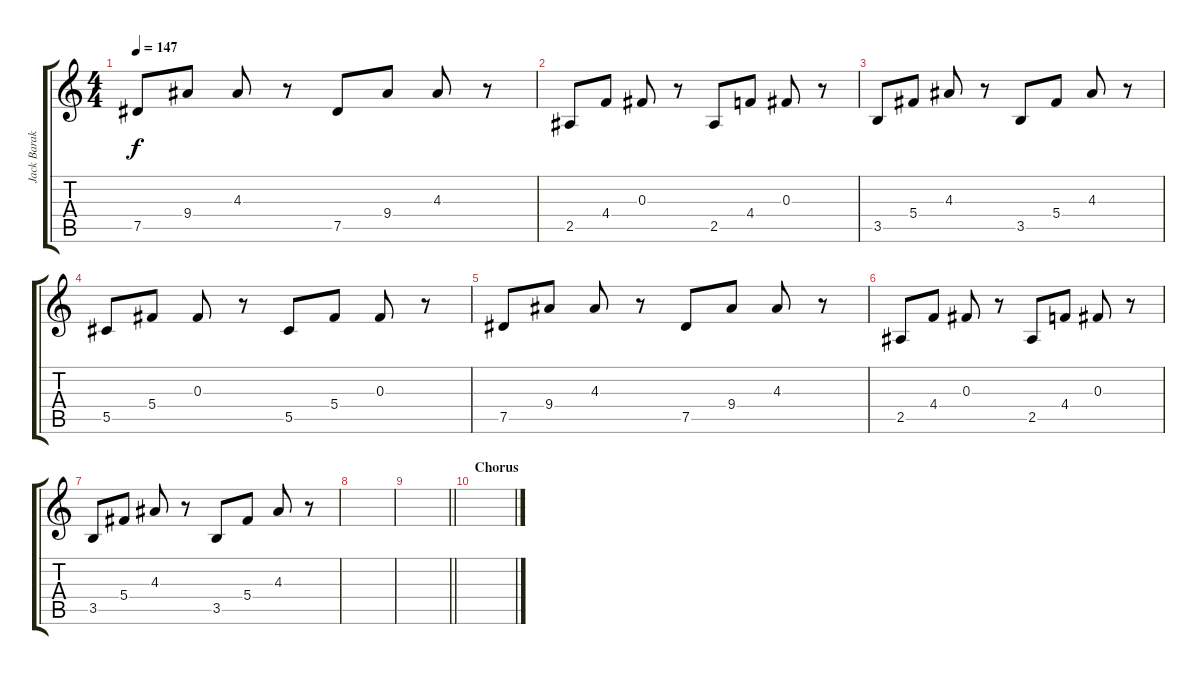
\track ("Jack Barakat (Guitar)" "Jack Barak") {instrument electricguitarjazz}
\staff {score tabs}
\tuning (Eb4 Bb3 Gb3 Db3 Ab2 Eb2) {hide}
\ts (4 4)
\tempo 147
\clef g2
\ks c
7.5.8{dy f} 9.4.8 4.3.8 r.8 7.5.8 9.4.8 4.3.8 r.8 |
2.5.8 4.4.8 0.3.8 r.8 2.5.8 4.4.8 0.3.8 r.8 |
3.5.8 5.4.8 4.3.8 r.8 3.5.8 5.4.8 4.3.8 r.8 |
5.5.8 5.4.8 0.3.8 r.8 5.5.8 5.4.8 0.3.8 r.8 |
7.5.8 9.4.8 4.3.8 r.8 7.5.8 9.4.8 4.3.8 r.8 |
2.5.8 4.4.8 0.3.8 r.8 2.5.8 4.4.8 0.3.8 r.8 |
3.5.8 5.4.8 4.3.8 r.8 3.5.8 5.4.8 4.3.8 r.8 |
|
\barLineRight lightlight
|
\section ("" "Chorus")
